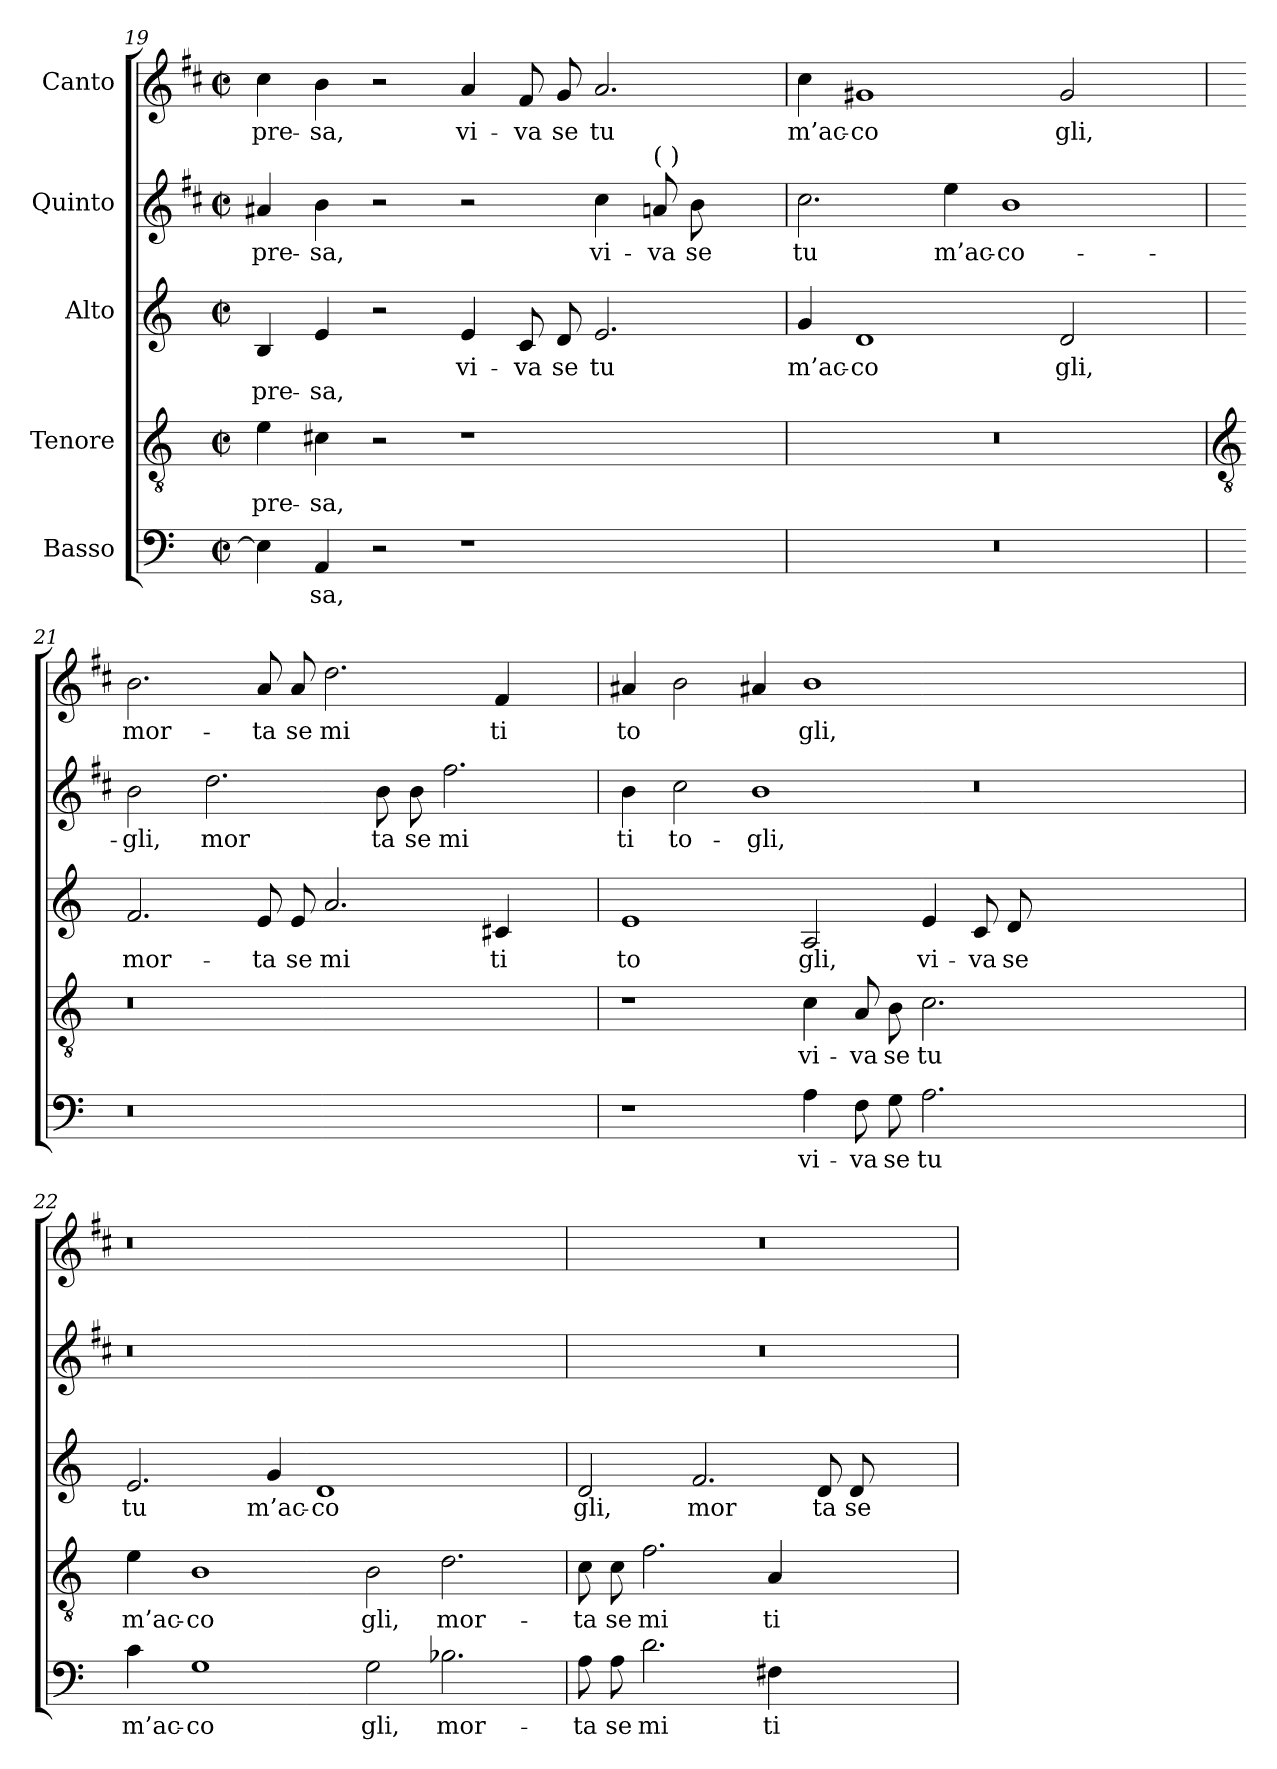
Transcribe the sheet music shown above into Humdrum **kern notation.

**kern	**text	**kern	**text	**kern	**text	**text	**kern	**text	**kern	**text
*part5	*part5	*part4	*part4	*part3	*part3	*part3	*part2	*part2	*part1	*part1
*staff5	*staff5	*staff4	*staff4	*staff3	*staff3	*staff3	*staff2	*staff2	*staff1	*staff1
*I"Basso	*	*I"Tenore	*	*I"Alto	*	*	*I"Quinto	*	*I"Canto	*
*clefF4	*	*clefGv2	*	*clefG2	*	*	*clefG2	*	*clefG2	*
*	*	*	*	*	*	*	*ITrd1c2	*	*ITrd1c2	*
*k[]	*	*k[]	*	*k[]	*	*	*k[]	*	*k[]	*
*C:	*	*C:	*	*C:	*	*	*C:	*	*C:	*
*M4/2	*	*M4/2	*	*M4/2	*	*	*M4/2	*	*M4/2	*
*met(c|)	*	*met(c|)	*	*met(c|)	*	*	*met(c|)	*	*met(c|)	*
=19	=19	=19	=19	=19	=19	=19	=19	=19	=19	=19
!	!	!	!LO:LY:b	!	!	!LO:LY:b	!	!LO:LY:b	!	!LO:LY:b
4E]	.	4e	pre-	4B	.	pre-	4g#X	pre-	4b	pre-
!	!LO:LY:b	!	!LO:LY:b	!	!	!LO:LY:b	!	!LO:LY:b	!	!LO:LY:b
4AA	sa,	4c#X	-sa,	4e	.	-sa,	4a	-sa,	4a	-sa,
2r	.	2r	.	2r	.	.	2r	.	2r	.
!	!	!	!	!	!LO:LY:b	!	!	!	!	!LO:LY:b
1r	.	1r	.	4e	vi-	.	2r	.	4g	vi-
!	!	!	!	!	!LO:LY:b	!	!	!	!	!LO:LY:b
.	.	.	.	8c	-va	.	.	.	8e	-va
!	!	!	!	!	!LO:LY:b	!	!	!	!	!LO:LY:b
.	.	.	.	8d	se	.	.	.	8f	se
!	!	!	!	!	!LO:LY:b	!	!	!LO:LY:b	!	!LO:LY:b
.	.	.	.	2.e	tu	.	4b	vi-	2.g	tu
!	!	!	!	!	!	!	!LO:TX:a:t=(  )	!	!	!
!	!	!	!	!	!	!	!	!LO:LY:b	!	!
.	.	.	.	.	.	.	8g	-va	.	.
!	!	!	!	!	!	!	!	!LO:LY:b	!	!
.	.	.	.	.	.	.	8a	se	.	.
4ryy	.	4ryy	.	.	.	.	4ryy	.	.	.
=20	=20	=20	=20	=20	=20	=20	=20	=20	=20	=20
!	!	!	!	!	!LO:LY:b	!	!	!LO:LY:b	!	!LO:LY:b
0r	.	0r	.	4g	m’ac-	.	2.b	tu	4b	m’ac-
!	!	!	!	!	!LO:LY:b	!	!	!	!	!LO:LY:b
.	.	.	.	1d	-co	.	.	.	1f#X	-co
!	!	!	!	!	!	!	!	!LO:LY:b	!	!
.	.	.	.	.	.	.	4dd	m’ac-	.	.
!	!	!	!	!	!	!	!	!LO:LY:b	!	!
.	.	.	.	.	.	.	1a	-co-	.	.
!	!	!	!	!	!LO:LY:b	!	!	!	!	!LO:LY:b
.	.	.	.	2d	gli,	.	.	.	2f#	gli,
.	.	.	.	4ryy	.	.	.	.	4ryy	.
!!LO:LB:g=z
=21	=21	=21	=21	=21	=21	=21	=21	=21	=21	=21
*	*	*clefGv2	*	*	*	*	*	*	*	*
!	!	!	!	!	!LO:LY:b	!	!	!LO:LY:b	!	!LO:LY:b
0r	.	0r	.	2.f	mor-	.	2a	-gli,	2.a	mor-
!	!	!	!	!	!	!	!	!LO:LY:b	!	!
.	.	.	.	.	.	.	2.cc	mor	.	.
!	!	!	!	!	!LO:LY:b	!	!	!	!	!LO:LY:b
.	.	.	.	8e	-ta	.	.	.	8g	-ta
!	!	!	!	!	!LO:LY:b	!	!	!	!	!LO:LY:b
.	.	.	.	8e	se	.	.	.	8g	se
!	!	!	!	!	!LO:LY:b	!	!	!	!	!LO:LY:b
.	.	.	.	2.a	mi	.	.	.	2.cc	mi
!	!	!	!	!	!	!	!	!LO:LY:b	!	!
.	.	.	.	.	.	.	8a	ta	.	.
!	!	!	!	!	!	!	!	!LO:LY:b	!	!
.	.	.	.	.	.	.	8a	se	.	.
!	!	!	!	!	!	!	!	!LO:LY:b	!	!
.	.	.	.	.	.	.	2.ee	mi	.	.
!	!	!	!	!	!LO:LY:b	!	!	!	!	!LO:LY:b
.	.	.	.	4c#X	ti	.	.	.	4e	ti
4ryy	.	4ryy	.	4ryy	.	.	.	.	4ryy	.
=21A	=21A	=21A	=21A	=21A	=21A	=21A	=21A	=21A	=21A	=21A
!	!	!	!	!	!LO:LY:b	!	!	!LO:LY:b	!	!LO:LY:b
1r	.	1r	.	1e	to	.	4a	ti	4g#X	to
!	!	!	!	!	!	!	!	!LO:LY:b	!	!
.	.	.	.	.	.	.	2b	to-	2a	.
!	!	!	!	!	!	!	!	!LO:LY:b	!	!
.	.	.	.	.	.	.	1a	-gli,	4g#X	.
!	!LO:LY:b	!	!LO:LY:b	!	!LO:LY:b	!	!	!	!	!LO:LY:b
4A	vi-	4c	vi-	2A	gli,	.	.	.	1a	gli,
!	!LO:LY:b	!	!LO:LY:b	!	!	!	!	!	!	!
8F	-va	8A	-va	.	.	.	.	.	.	.
!	!LO:LY:b	!	!LO:LY:b	!	!	!	!	!	!	!
8G	se	8B	se	.	.	.	.	.	.	.
!	!LO:LY:b	!	!LO:LY:b	!	!LO:LY:b	!	!	!	!	!
2.A	tu	2.c	tu	4e	vi-	.	.	.	.	.
!	!	!	!	!	!LO:LY:b	!	!	!	!	!
.	.	.	.	8c	-va	.	0r	.	.	.
!	!	!	!	!	!LO:LY:b	!	!	!	!	!
.	.	.	.	8d	se	.	.	.	.	.
.	.	.	.	1..ryy	.	.	.	.	1..ryy	.
1.ryy	.	1.ryy	.	.	.	.	.	.	.	.
=22A	=22A	=22A	=22A	=22A	=22A	=22A	=22A	=22A	=22A	=22A
!	!LO:LY:b	!	!LO:LY:b	!	!LO:LY:b	!	!	!	!	!
4c	m’ac-	4e	m’ac-	2.e	tu	.	0r	.	0r	.
!	!LO:LY:b	!	!LO:LY:b	!	!	!	!	!	!	!
1G	-co	1B	-co	.	.	.	.	.	.	.
!	!	!	!	!	!LO:LY:b	!	!	!	!	!
.	.	.	.	4g	m’ac-	.	.	.	.	.
!	!	!	!	!	!LO:LY:b	!	!	!	!	!
.	.	.	.	1d	-co	.	.	.	.	.
!	!LO:LY:b	!	!LO:LY:b	!	!	!	!	!	!	!
2G	gli,	2B	gli,	.	.	.	.	.	.	.
!	!LO:LY:b	!	!LO:LY:b	!	!	!	!	!	!	!
2.B-X	mor-	2.d	mor-	.	.	.	.	.	.	.
.	.	.	.	2ryy	.	.	2ryy	.	2ryy	.
!!LO:LB:g=z
=23A	=23A	=23A	=23A	=23A	=23A	=23A	=23A	=23A	=23A	=23A
!	!LO:LY:b	!	!LO:LY:b	!	!LO:LY:b	!	!	!	!	!
8A	-ta	8c	-ta	2d	gli,	.	0r	.	0r	.
!	!LO:LY:b	!	!LO:LY:b	!	!	!	!	!	!	!
8A	se	8c	se	.	.	.	.	.	.	.
!	!LO:LY:b	!	!LO:LY:b	!	!	!	!	!	!	!
2.d	mi	2.f	mi	.	.	.	.	.	.	.
!	!	!	!	!	!LO:LY:b	!	!	!	!	!
.	.	.	.	2.f	mor	.	.	.	.	.
!	!LO:LY:b	!	!LO:LY:b	!	!	!	!	!	!	!
4F#X	ti	4A	ti	.	.	.	.	.	.	.
!	!	!	!	!	!LO:LY:b	!	!	!	!	!
2.ryy	.	2.ryy	.	8d	ta	.	.	.	.	.
!	!	!	!	!	!LO:LY:b	!	!	!	!	!
.	.	.	.	8d	se	.	.	.	.	.
!	!	!	!	!	!LO:LY:b	!	!	!	!	!
.	.	.	.	[2ayy	mi	.	.	.	.	.
=	=	=	=	=	=	=	=	=	=	=
*-	*-	*-	*-	*-	*-	*-	*-	*-	*-	*-
